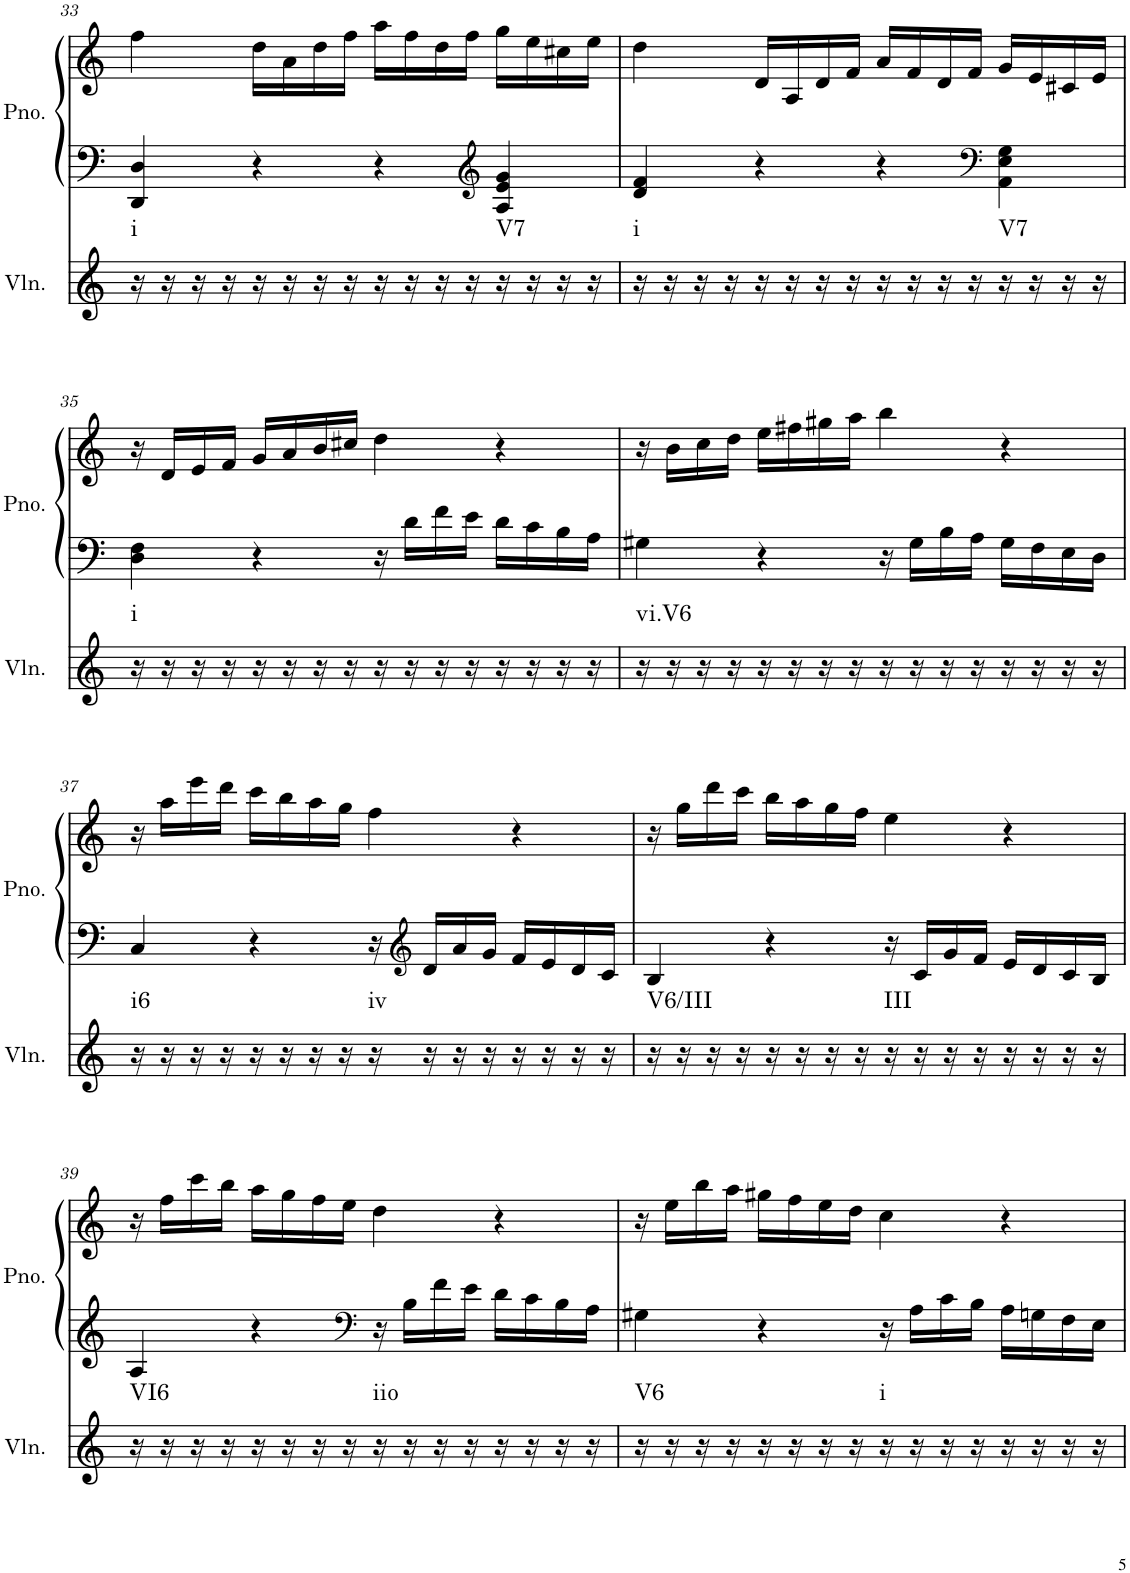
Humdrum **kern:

**kern	**harte	**kern	**kern
*part2	*part2	*part1	*part1
*staff3	*	*staff2	*staff1
*I"Violin	*	*I"Piano, Piano right	*
*I'Vln.	*	*I'Pno.	*
!!LO:PB:g=z
*clefG2	*	*clefF4	*clefG2
*k[]	*	*k[]	*k[]
*M4/4	*	*M4/4	*M4/4
*met(c)	*	*met(c)	*met(c)
=33	=33	=33	=33
!	!LO:H:kt=i	!	!
16r	N	4DD/ 4D/	4ff\
16r	.	.	.
16r	.	.	.
16r	.	.	.
16r	.	4r	16dd\LL
16r	.	.	16a\
16r	.	.	16dd\
16r	.	.	16ff\JJ
16r	.	4r	16aa\LL
16r	.	.	16ff\
16r	.	.	16dd\
16r	.	.	16ff\JJ
*	*	*clefG2	*
!	!LO:H:kt=V7	!	!
16r	N	4A/ 4e/ 4g/	16gg\LL
16r	.	.	16ee\
16r	.	.	16cc#X\
16r	.	.	16ee\JJ
=34	=34	=34	=34
!	!LO:H:kt=i	!	!
16r	N	4d/ 4f/	4dd\
16r	.	.	.
16r	.	.	.
16r	.	.	.
16r	.	4r	16d/LL
16r	.	.	16A/
16r	.	.	16d/
16r	.	.	16f/JJ
16r	.	4r	16a/LL
16r	.	.	16f/
16r	.	.	16d/
16r	.	.	16f/JJ
*	*	*clefF4	*
!	!LO:H:kt=V7	!	!
16r	N	4AA\ 4E\ 4G\	16g/LL
16r	.	.	16e/
16r	.	.	16c#X/
16r	.	.	16e/JJ
!!LO:LB:g=z
=35	=35	=35	=35
!	!LO:H:kt=i	!	!
16r	N	4D\ 4F\	16r
16r	.	.	16d/LL
16r	.	.	16e/
16r	.	.	16f/JJ
16r	.	4r	16g/LL
16r	.	.	16a/
16r	.	.	16b/
16r	.	.	16cc#X/JJ
16r	.	16r	4dd\
16r	.	16d\LL	.
16r	.	16f\	.
16r	.	16e\JJ	.
16r	.	16d\LL	4r
16r	.	16c\	.
16r	.	16B\	.
16r	.	16A\JJ	.
=36	=36	=36	=36
!	!LO:H:kt=vi.V6	!	!
16r	N	4G#X\	16r
16r	.	.	16b\LL
16r	.	.	16cc\
16r	.	.	16dd\JJ
16r	.	4r	16ee\LL
16r	.	.	16ff#X\
16r	.	.	16gg#X\
16r	.	.	16aa\JJ
16r	.	16r	4bb\
16r	.	16G#\LL	.
16r	.	16B\	.
16r	.	16A\JJ	.
16r	.	16G#\LL	4r
16r	.	16F\	.
16r	.	16E\	.
16r	.	16D\JJ	.
!!LO:LB:g=z
=37	=37	=37	=37
!	!LO:H:kt=i6	!	!
16r	N	4C/	16r
16r	.	.	16aa\LL
16r	.	.	16eee\
16r	.	.	16ddd\JJ
16r	.	4r	16ccc\LL
16r	.	.	16bb\
16r	.	.	16aa\
16r	.	.	16gg\JJ
!	!LO:H:kt=iv	!	!
16r	N	16r	4ff\
*	*	*clefG2	*
16r	.	16d/LL	.
16r	.	16a/	.
16r	.	16g/JJ	.
16r	.	16f/LL	4r
16r	.	16e/	.
16r	.	16d/	.
16r	.	16c/JJ	.
=38	=38	=38	=38
!	!LO:H:kt=V6/III	!	!
16r	N	4B/	16r
16r	.	.	16gg\LL
16r	.	.	16ddd\
16r	.	.	16ccc\JJ
16r	.	4r	16bb\LL
16r	.	.	16aa\
16r	.	.	16gg\
16r	.	.	16ff\JJ
!	!LO:H:kt=III	!	!
16r	N	16r	4ee\
16r	.	16c/LL	.
16r	.	16g/	.
16r	.	16f/JJ	.
16r	.	16e/LL	4r
16r	.	16d/	.
16r	.	16c/	.
16r	.	16B/JJ	.
!!LO:LB:g=z
=39	=39	=39	=39
!	!LO:H:kt=VI6	!	!
16r	N	4A/	16r
16r	.	.	16ff\LL
16r	.	.	16ccc\
16r	.	.	16bb\JJ
16r	.	4r	16aa\LL
16r	.	.	16gg\
16r	.	.	16ff\
16r	.	.	16ee\JJ
*	*	*clefF4	*
!	!LO:H:kt=iio	!	!
16r	N	16r	4dd\
16r	.	16B\LL	.
16r	.	16f\	.
16r	.	16e\JJ	.
16r	.	16d\LL	4r
16r	.	16c\	.
16r	.	16B\	.
16r	.	16A\JJ	.
=40	=40	=40	=40
!	!LO:H:kt=V6	!	!
16r	N	4G#X\	16r
16r	.	.	16ee\LL
16r	.	.	16bb\
16r	.	.	16aa\JJ
16r	.	4r	16gg#X\LL
16r	.	.	16ff\
16r	.	.	16ee\
16r	.	.	16dd\JJ
!	!LO:H:kt=i	!	!
16r	N	16r	4cc\
16r	.	16A\LL	.
16r	.	16c\	.
16r	.	16B\JJ	.
16r	.	16A\LL	4r
16r	.	16Gn\	.
16r	.	16F\	.
16r	.	16E\JJ	.
=	=	=	=
*-	*-	*-	*-
